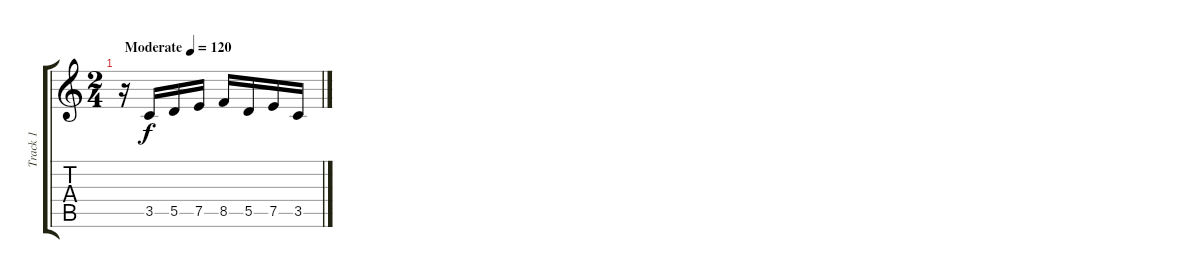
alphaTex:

\track ("Track 1" "Track 1") {instrument acousticguitarsteel}
\staff {score tabs}
\tuning (E4 B3 G3 D3 A2 E2) {hide}
\ts (2 4)
\tempo (120 "Moderate")
\clef g2
\ks c
r.16{dy f instrument acousticguitarsteel} 3.5.16 5.5.16 7.5.16 8.5.16 5.5.16 7.5.16 3.5.16
